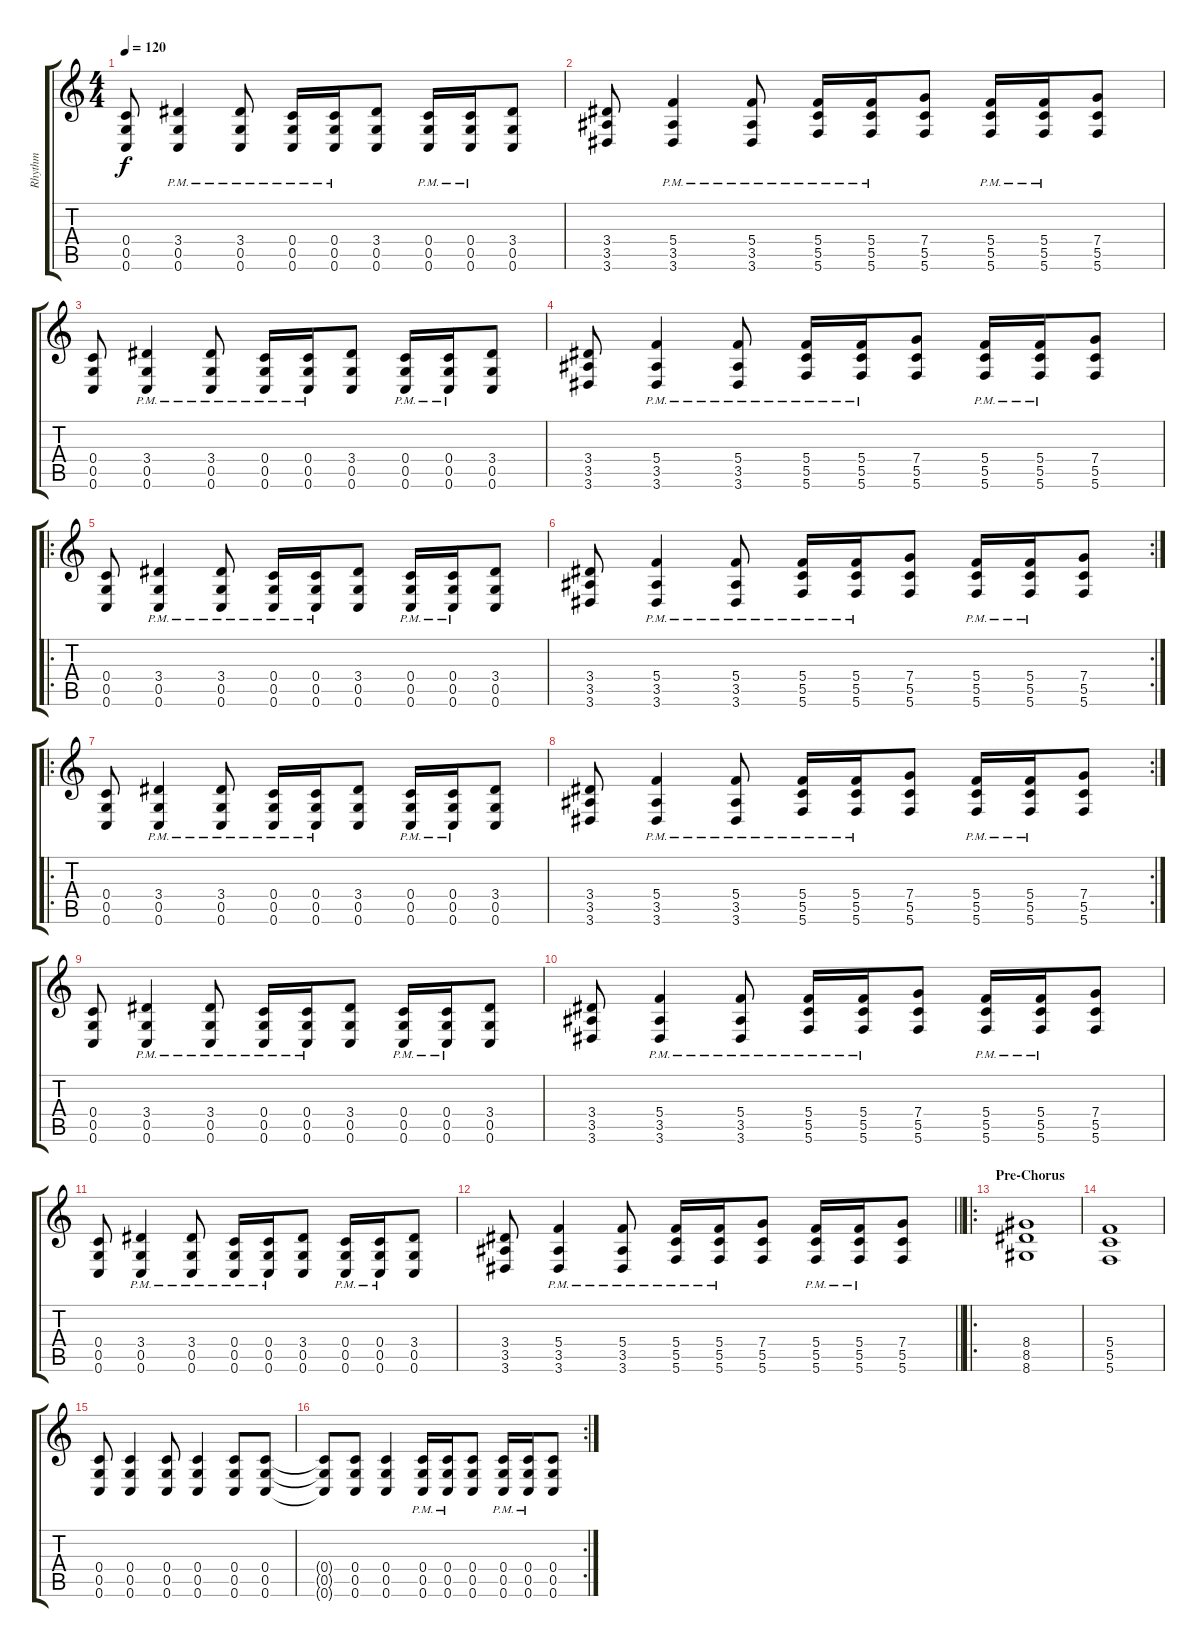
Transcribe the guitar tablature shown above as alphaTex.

\track ("Rhythm" "Rhythm") {instrument overdrivenguitar}
\staff {score tabs}
\tuning (C4 A3 F3 C3 G2 C2) {hide}
\ts (4 4)
\tempo 120
\clef g2
\ks c
(0.4 0.5 0.6).8{dy f} (3.4{pm} 0.5{pm} 0.6{pm}).4 (3.4{pm} 0.5{pm} 0.6{pm}).8 (0.4{pm} 0.5{pm} 0.6{pm}).16 (0.4{pm} 0.5{pm} 0.6{pm}).16 (3.4 0.5 0.6).8 (0.4{pm} 0.5{pm} 0.6{pm}).16 (0.4{pm} 0.5{pm} 0.6{pm}).16 (3.4 0.5 0.6).8 |
(3.4 3.5 3.6).8 (5.4{pm} 3.5{pm} 3.6{pm}).4 (5.4{pm} 3.5{pm} 3.6{pm}).8 (5.4{pm} 5.5{pm} 5.6{pm}).16 (5.4{pm} 5.5{pm} 5.6{pm}).16 (7.4 5.5 5.6).8 (5.4{pm} 5.5{pm} 5.6{pm}).16 (5.4{pm} 5.5{pm} 5.6{pm}).16 (7.4 5.5 5.6).8 |
(0.4 0.5 0.6).8 (3.4{pm} 0.5{pm} 0.6{pm}).4 (3.4{pm} 0.5{pm} 0.6{pm}).8 (0.4{pm} 0.5{pm} 0.6{pm}).16 (0.4{pm} 0.5{pm} 0.6{pm}).16 (3.4 0.5 0.6).8 (0.4{pm} 0.5{pm} 0.6{pm}).16 (0.4{pm} 0.5{pm} 0.6{pm}).16 (3.4 0.5 0.6).8 |
(3.4 3.5 3.6).8 (5.4{pm} 3.5{pm} 3.6{pm}).4 (5.4{pm} 3.5{pm} 3.6{pm}).8 (5.4{pm} 5.5{pm} 5.6{pm}).16 (5.4{pm} 5.5{pm} 5.6{pm}).16 (7.4 5.5 5.6).8 (5.4{pm} 5.5{pm} 5.6{pm}).16 (5.4{pm} 5.5{pm} 5.6{pm}).16 (7.4 5.5 5.6).8 |
\ro
(0.4 0.5 0.6).8 (3.4{pm} 0.5{pm} 0.6{pm}).4 (3.4{pm} 0.5{pm} 0.6{pm}).8 (0.4{pm} 0.5{pm} 0.6{pm}).16 (0.4{pm} 0.5{pm} 0.6{pm}).16 (3.4 0.5 0.6).8 (0.4{pm} 0.5{pm} 0.6{pm}).16 (0.4{pm} 0.5{pm} 0.6{pm}).16 (3.4 0.5 0.6).8 |
\rc 2
(3.4 3.5 3.6).8 (5.4{pm} 3.5{pm} 3.6{pm}).4 (5.4{pm} 3.5{pm} 3.6{pm}).8 (5.4{pm} 5.5{pm} 5.6{pm}).16 (5.4{pm} 5.5{pm} 5.6{pm}).16 (7.4 5.5 5.6).8 (5.4{pm} 5.5{pm} 5.6{pm}).16 (5.4{pm} 5.5{pm} 5.6{pm}).16 (7.4 5.5 5.6).8 |
\ro
(0.4 0.5 0.6).8 (3.4{pm} 0.5{pm} 0.6{pm}).4 (3.4{pm} 0.5{pm} 0.6{pm}).8 (0.4{pm} 0.5{pm} 0.6{pm}).16 (0.4{pm} 0.5{pm} 0.6{pm}).16 (3.4 0.5 0.6).8 (0.4{pm} 0.5{pm} 0.6{pm}).16 (0.4{pm} 0.5{pm} 0.6{pm}).16 (3.4 0.5 0.6).8 |
\rc 2
(3.4 3.5 3.6).8 (5.4{pm} 3.5{pm} 3.6{pm}).4 (5.4{pm} 3.5{pm} 3.6{pm}).8 (5.4{pm} 5.5{pm} 5.6{pm}).16 (5.4{pm} 5.5{pm} 5.6{pm}).16 (7.4 5.5 5.6).8 (5.4{pm} 5.5{pm} 5.6{pm}).16 (5.4{pm} 5.5{pm} 5.6{pm}).16 (7.4 5.5 5.6).8 |
(0.4 0.5 0.6).8 (3.4{pm} 0.5{pm} 0.6{pm}).4 (3.4{pm} 0.5{pm} 0.6{pm}).8 (0.4{pm} 0.5{pm} 0.6{pm}).16 (0.4{pm} 0.5{pm} 0.6{pm}).16 (3.4 0.5 0.6).8 (0.4{pm} 0.5{pm} 0.6{pm}).16 (0.4{pm} 0.5{pm} 0.6{pm}).16 (3.4 0.5 0.6).8 |
(3.4 3.5 3.6).8 (5.4{pm} 3.5{pm} 3.6{pm}).4 (5.4{pm} 3.5{pm} 3.6{pm}).8 (5.4{pm} 5.5{pm} 5.6{pm}).16 (5.4{pm} 5.5{pm} 5.6{pm}).16 (7.4 5.5 5.6).8 (5.4{pm} 5.5{pm} 5.6{pm}).16 (5.4{pm} 5.5{pm} 5.6{pm}).16 (7.4 5.5 5.6).8 |
(0.4 0.5 0.6).8 (3.4{pm} 0.5{pm} 0.6{pm}).4 (3.4{pm} 0.5{pm} 0.6{pm}).8 (0.4{pm} 0.5{pm} 0.6{pm}).16 (0.4{pm} 0.5{pm} 0.6{pm}).16 (3.4 0.5 0.6).8 (0.4{pm} 0.5{pm} 0.6{pm}).16 (0.4{pm} 0.5{pm} 0.6{pm}).16 (3.4 0.5 0.6).8 |
\barLineRight lightlight
(3.4 3.5 3.6).8 (5.4{pm} 3.5{pm} 3.6{pm}).4 (5.4{pm} 3.5{pm} 3.6{pm}).8 (5.4{pm} 5.5{pm} 5.6{pm}).16 (5.4{pm} 5.5{pm} 5.6{pm}).16 (7.4 5.5 5.6).8 (5.4{pm} 5.5{pm} 5.6{pm}).16 (5.4{pm} 5.5{pm} 5.6{pm}).16 (7.4 5.5 5.6).8 |
\ro
\section ("" "Pre-Chorus")
(8.4 8.5 8.6).1 |
(5.4 5.5 5.6).1 |
(0.4 0.5 0.6).8 (0.4 0.5 0.6).4 (0.4 0.5 0.6).8 (0.4 0.5 0.6).4 (0.4 0.5 0.6).8 (0.4 0.5 0.6).8 |
\rc 2
(0.4{t} 0.5{t} 0.6{t}).8 (0.4 0.5 0.6).8 (0.4 0.5 0.6).4 (0.4{pm} 0.5{pm} 0.6{pm}).16 (0.4{pm} 0.5{pm} 0.6{pm}).16 (0.4 0.5 0.6).8 (0.4{pm} 0.5{pm} 0.6{pm}).16 (0.4{pm} 0.5{pm} 0.6{pm}).16 (0.4 0.5 0.6).8
